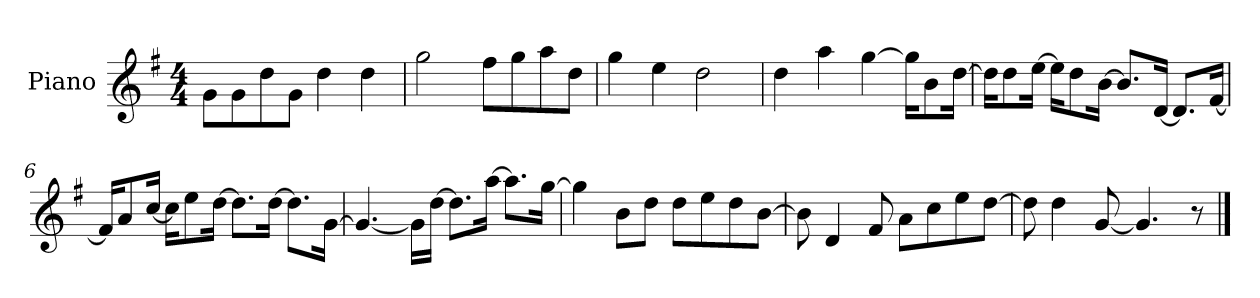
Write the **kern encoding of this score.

**kern
*part1
*staff1
*I"Piano
*I'P-no
*clefG2
*k[f#]
*M4/4
*MM90
=1
8g\L
8g\
8dd\
8g\J
4dd\
4dd\
=2
2gg\
8ff#\L
8gg\
8aa\
8dd\J
=3
4gg\
4ee\
2dd\
=4
4dd\
4aa\
[4gg\
16gg\KL]
8b\
[16dd\Jk
=5
16dd\KL]
8dd\
[16ee\Jk
16ee\KL]
8dd\
[16b\Jk
8.b/L]
[16d/Jk
8.d/L]
[16f#/Jk
!!LO:LB:g=z
=6
16f#/KL]
8a/
[16cc/Jk
16cc\KL]
8ee\
[16dd\Jk
8.dd\L]
[16dd\Jk
8.dd\L]
[16g\Jk
=7
4.g/_
16g\LL]
[16dd\JJ
8.dd\L]
[16aa\Jk
8.aa\L]
[16gg\Jk
=8
4gg\]
8b\L
8dd\J
8dd\L
8ee\
8dd\
[8b\J
=9
8b\]
4d/
8f#/
8a\L
8cc\
8ee\
[8dd\J
=10
8dd\]
4dd\
[8g/
4.g/]
8r
==
*-
